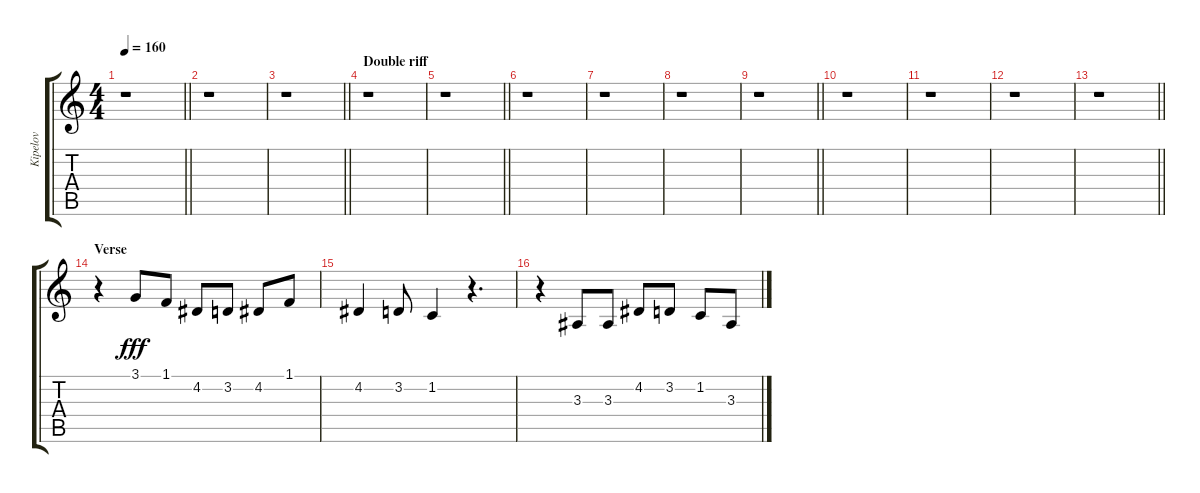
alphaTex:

\track ("Kipelov" "Kipelov") {instrument musicbox}
\staff {score tabs}
\tuning (E4 B3 G3 D3 A2 E2) {hide}
\ts (4 4)
\tempo 160
\clef g2
\barLineRight lightlight
\ks c
r.1{dy f} |
r.1 |
\barLineRight lightlight
r.1 |
\section ("" "Double riff")
r.1 |
\barLineRight lightlight
r.1 |
r.1 |
r.1 |
r.1 |
\barLineRight lightlight
r.1 |
r.1 |
r.1 |
r.1 |
\barLineRight lightlight
r.1 |
\section ("" "Verse")
r.4 3.1.8{dy fff} 1.1.8 4.2.8 3.2.8 4.2.8 1.1.8 |
4.2.4 3.2.8 1.2.4 r.4{d} |
r.4 3.3.8 3.3.8 4.2.8 3.2.8 1.2.8 3.3.8
